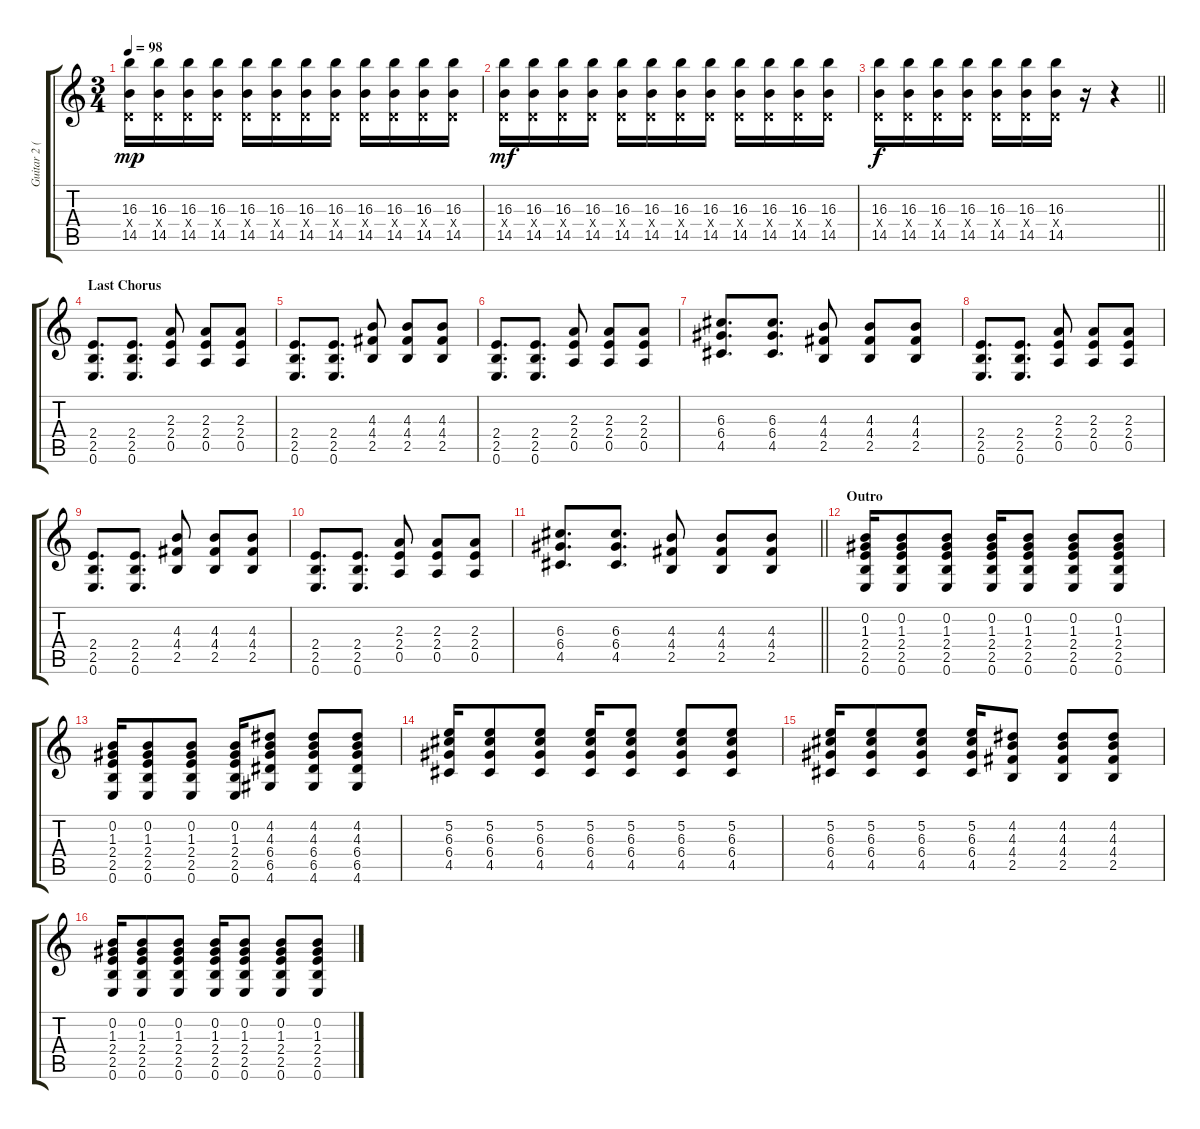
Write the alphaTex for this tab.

\track ("Guitar 2 (Rythm)" "Guitar 2 (") {instrument overdrivenguitar}
\staff {score tabs}
\tuning (E4 B3 G3 D3 A2 E2) {hide}
\ts (3 4)
\tempo 98
\clef g2
\ks c
(16.3 0.4{x} 14.5).16{dy mp} (16.3 0.4{x} 14.5).16 (16.3 0.4{x} 14.5).16 (16.3 0.4{x} 14.5).16 (16.3 0.4{x} 14.5).16 (16.3 0.4{x} 14.5).16 (16.3 0.4{x} 14.5).16 (16.3 0.4{x} 14.5).16 (16.3 0.4{x} 14.5).16 (16.3 0.4{x} 14.5).16 (16.3 0.4{x} 14.5).16 (16.3 0.4{x} 14.5).16 |
(16.3 0.4{x} 14.5).16{dy mf} (16.3 0.4{x} 14.5).16 (16.3 0.4{x} 14.5).16 (16.3 0.4{x} 14.5).16 (16.3 0.4{x} 14.5).16 (16.3 0.4{x} 14.5).16 (16.3 0.4{x} 14.5).16 (16.3 0.4{x} 14.5).16 (16.3 0.4{x} 14.5).16 (16.3 0.4{x} 14.5).16 (16.3 0.4{x} 14.5).16 (16.3 0.4{x} 14.5).16 |
\barLineRight lightlight
(16.3 0.4{x} 14.5).16{dy f} (16.3 0.4{x} 14.5).16 (16.3 0.4{x} 14.5).16 (16.3 0.4{x} 14.5).16 (16.3 0.4{x} 14.5).16 (16.3 0.4{x} 14.5).16 (16.3 0.4{x} 14.5).16 r.16 r.4 |
\section ("" "Last Chorus")
(2.4 2.5 0.6).8{d instrument overdrivenguitar} (2.4 2.5 0.6).8{d} (2.3 2.4 0.5).8 (2.3 2.4 0.5).8 (2.3 2.4 0.5).8 |
(2.4 2.5 0.6).8{d} (2.4 2.5 0.6).8{d} (4.3 4.4 2.5).8 (4.3 4.4 2.5).8 (4.3 4.4 2.5).8 |
(2.4 2.5 0.6).8{d} (2.4 2.5 0.6).8{d} (2.3 2.4 0.5).8 (2.3 2.4 0.5).8 (2.3 2.4 0.5).8 |
(6.3 6.4 4.5).8{d} (6.3 6.4 4.5).8{d} (4.3 4.4 2.5).8 (4.3 4.4 2.5).8 (4.3 4.4 2.5).8 |
(2.4 2.5 0.6).8{d} (2.4 2.5 0.6).8{d} (2.3 2.4 0.5).8 (2.3 2.4 0.5).8 (2.3 2.4 0.5).8 |
(2.4 2.5 0.6).8{d} (2.4 2.5 0.6).8{d} (4.3 4.4 2.5).8 (4.3 4.4 2.5).8 (4.3 4.4 2.5).8 |
(2.4 2.5 0.6).8{d} (2.4 2.5 0.6).8{d} (2.3 2.4 0.5).8 (2.3 2.4 0.5).8 (2.3 2.4 0.5).8 |
\barLineRight lightlight
(6.3 6.4 4.5).8{d} (6.3 6.4 4.5).8{d} (4.3 4.4 2.5).8 (4.3 4.4 2.5).8 (4.3 4.4 2.5).8 |
\section ("" "Outro")
(0.2 1.3 2.4 2.5 0.6).16 (0.2 1.3 2.4 2.5 0.6).8 (0.2 1.3 2.4 2.5 0.6).8 (0.2 1.3 2.4 2.5 0.6).16 (0.2 1.3 2.4 2.5 0.6).8 (0.2 1.3 2.4 2.5 0.6).8 (0.2 1.3 2.4 2.5 0.6).8 |
(0.2 1.3 2.4 2.5 0.6).16 (0.2 1.3 2.4 2.5 0.6).8 (0.2 1.3 2.4 2.5 0.6).8 (0.2 1.3 2.4 2.5 0.6).16 (4.2 4.3 6.4 6.5 4.6).8 (4.2 4.3 6.4 6.5 4.6).8 (4.2 4.3 6.4 6.5 4.6).8 |
(5.2 6.3 6.4 4.5).16 (5.2 6.3 6.4 4.5).8 (5.2 6.3 6.4 4.5).8 (5.2 6.3 6.4 4.5).16 (5.2 6.3 6.4 4.5).8 (5.2 6.3 6.4 4.5).8 (5.2 6.3 6.4 4.5).8 |
(5.2 6.3 6.4 4.5).16 (5.2 6.3 6.4 4.5).8 (5.2 6.3 6.4 4.5).8 (5.2 6.3 6.4 4.5).16 (4.2 4.3 4.4 2.5).8 (4.2 4.3 4.4 2.5).8 (4.2 4.3 4.4 2.5).8 |
(0.2 1.3 2.4 2.5 0.6).16 (0.2 1.3 2.4 2.5 0.6).8 (0.2 1.3 2.4 2.5 0.6).8 (0.2 1.3 2.4 2.5 0.6).16 (0.2 1.3 2.4 2.5 0.6).8 (0.2 1.3 2.4 2.5 0.6).8 (0.2 1.3 2.4 2.5 0.6).8
